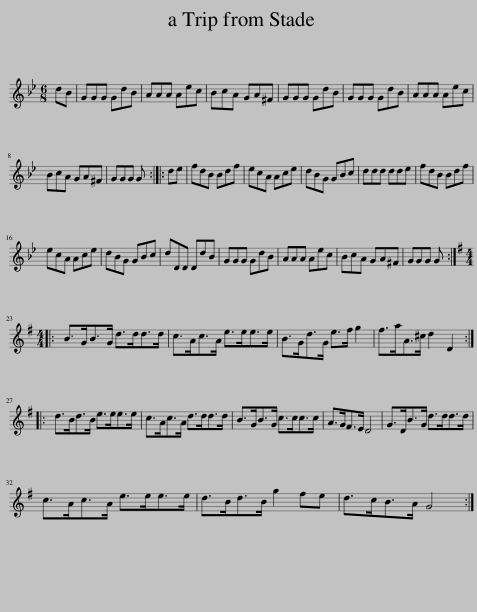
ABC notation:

X:1
L:1/8
M:6/8
I:linebreak $
K:Gmin
V:1 treble
V:1
 dB | GGG GdB | AAA Aec | BcA GA^F | GGG GdB | %5
 GGG GdB | AAA Aec |$ BcA GA^F | GGG G :: de | %10
 fdB Bdf | ecA Ace | dBG GBc | ddd dde | fdB Bdf |$ %15
 ecA Ace | dBG GBc | dDD DdB | GGG GdB | AAA Aec | %20
 BcA GA^F | GGG G ::$[K:G][M:4/4] B>GB>G d>dd>d | c>Ac>A e>ee>e | B>Gd>G e>f g2 | %25
 f>aA>^c d2 D2 ::$ d>Bd>B e>ee>e | c>Ac>A d>dd>d | B>GB>G c>cc>c | A>GF>E D4 | %30
 G>DB>G d>dd>d |$ c>Ac>A e>ee>e | d>Bd>B g2 fe | d>cB>A G4 :| %34
